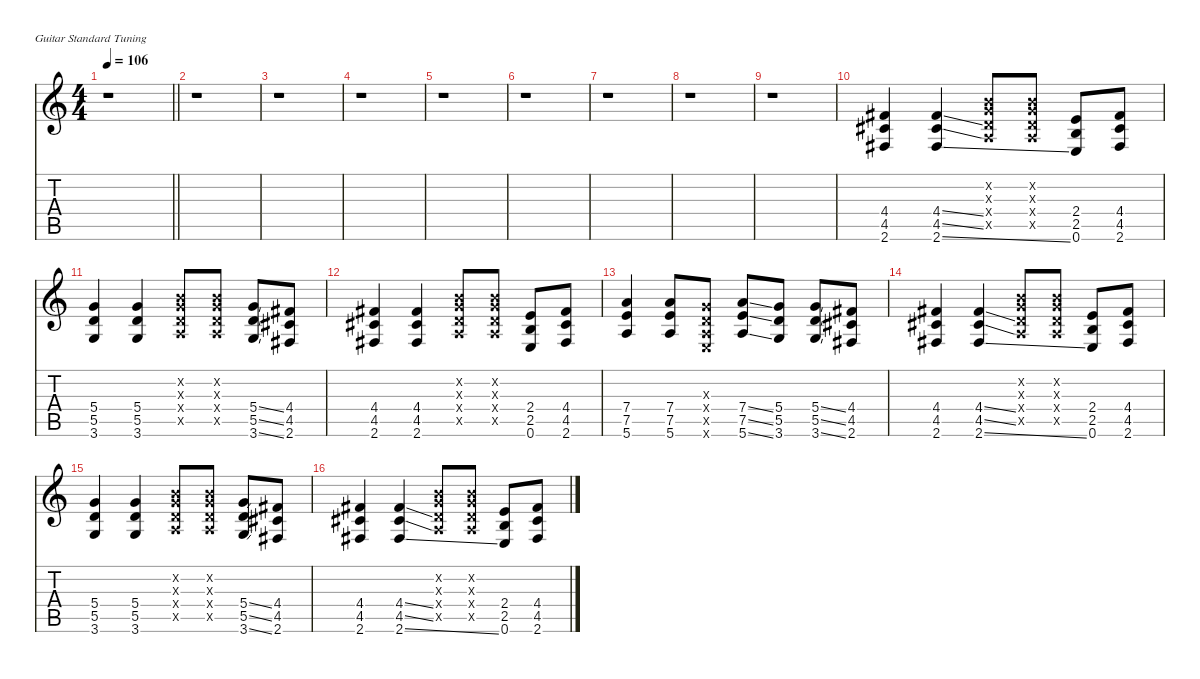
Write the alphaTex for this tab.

\defaultSystemsLayout 4
\hideDynamics
\bracketExtendMode nobrackets
\singleTrackTrackNamePolicy hidden
\multiTrackTrackNamePolicy hidden
\otherSystemsTrackNameOrientation horizontal
\track ("James Hetfield Rythm" "dist.guit.") {defaultSystemsLayout 8 instrument distortionguitar}
\staff {score tabs}
\tuning (E4 B3 G3 D3 A2 E2)
\ts (4 4)
\tempo 106
\clef g2
\barLineRight lightlight
\ks c
r.1{dy f beam Down} |
r.1{beam Down} |
r.1{beam Down} |
r.1{beam Down} |
r.1{beam Down} |
r.1{beam Down} |
r.1{beam Down} |
r.1{beam Down} |
r.1{beam Down} |
(4.4{acc #} 4.5{acc #} 2.6{acc #}).4{beam Up} (4.4{ss acc #} 4.5{ss acc #} 2.6{ss acc #}).4{beam Up} (0.2{x} 0.3{x} 0.4{x} 0.5{x}).8{beam Up} (0.2{x} 0.3{x} 0.4{x} 0.5{x}).8{beam Up} (2.4 2.5 0.6).8{beam Up} (4.4{acc #} 4.5{acc #} 2.6{acc #}).8{beam Up} |
(5.4 5.5 3.6).4{beam Up} (5.4 5.5 3.6).4{beam Up} (0.2{x} 0.3{x} 0.4{x} 0.5{x}).8{beam Up} (0.2{x} 0.3{x} 0.4{x} 0.5{x}).8{beam Up} (5.4{ss} 5.5{ss} 3.6{ss}).8{beam Up} (4.4{acc #} 4.5{acc #} 2.6{acc #}).8{beam Up} |
(4.4{acc #} 4.5{acc #} 2.6{acc #}).4{beam Up} (4.4{acc #} 4.5{acc #} 2.6{acc #}).4{beam Up} (0.2{x} 0.3{x} 0.4{x} 0.5{x}).8{beam Up} (0.2{x} 0.3{x} 0.4{x} 0.5{x}).8{beam Up} (2.4 2.5 0.6).8{beam Up} (4.4{acc #} 4.5{acc #} 2.6{acc #}).8{beam Up} |
(7.4 7.5 5.6).4{beam Up} (7.4 7.5 5.6).8{beam Up} (0.3{x} 0.4{x} 0.5{x} 0.6{x}).8{beam Up} (7.4{ss} 7.5{ss} 5.6{ss}).8{beam Up} (5.4 5.5 3.6).8{beam Up} (5.4{ss} 5.5{ss} 3.6{ss}).8{beam Up} (4.4{acc #} 4.5{acc #} 2.6{acc #}).8{beam Up} |
(4.4{acc #} 4.5{acc #} 2.6{acc #}).4{beam Up} (4.4{ss acc #} 4.5{ss acc #} 2.6{ss acc #}).4{beam Up} (0.2{x} 0.3{x} 0.4{x} 0.5{x}).8{beam Up} (0.2{x} 0.3{x} 0.4{x} 0.5{x}).8{beam Up} (2.4 2.5 0.6).8{beam Up} (4.4{acc #} 4.5{acc #} 2.6{acc #}).8{beam Up} |
(5.4 5.5 3.6).4{beam Up} (5.4 5.5 3.6).4{beam Up} (0.2{x} 0.3{x} 0.4{x} 0.5{x}).8{beam Up} (0.2{x} 0.3{x} 0.4{x} 0.5{x}).8{beam Up} (5.4{ss} 5.5{ss} 3.6{ss}).8{beam Up} (4.4{acc #} 4.5{acc #} 2.6{acc #}).8{beam Up} |
(4.4{acc #} 4.5{acc #} 2.6{acc #}).4{beam Up} (4.4{ss acc #} 4.5{ss acc #} 2.6{ss acc #}).4{beam Up} (0.2{x} 0.3{x} 0.4{x} 0.5{x}).8{beam Up} (0.2{x} 0.3{x} 0.4{x} 0.5{x}).8{beam Up} (2.4 2.5 0.6).8{beam Up} (4.4{acc #} 4.5{acc #} 2.6{acc #}).8{beam Up}
